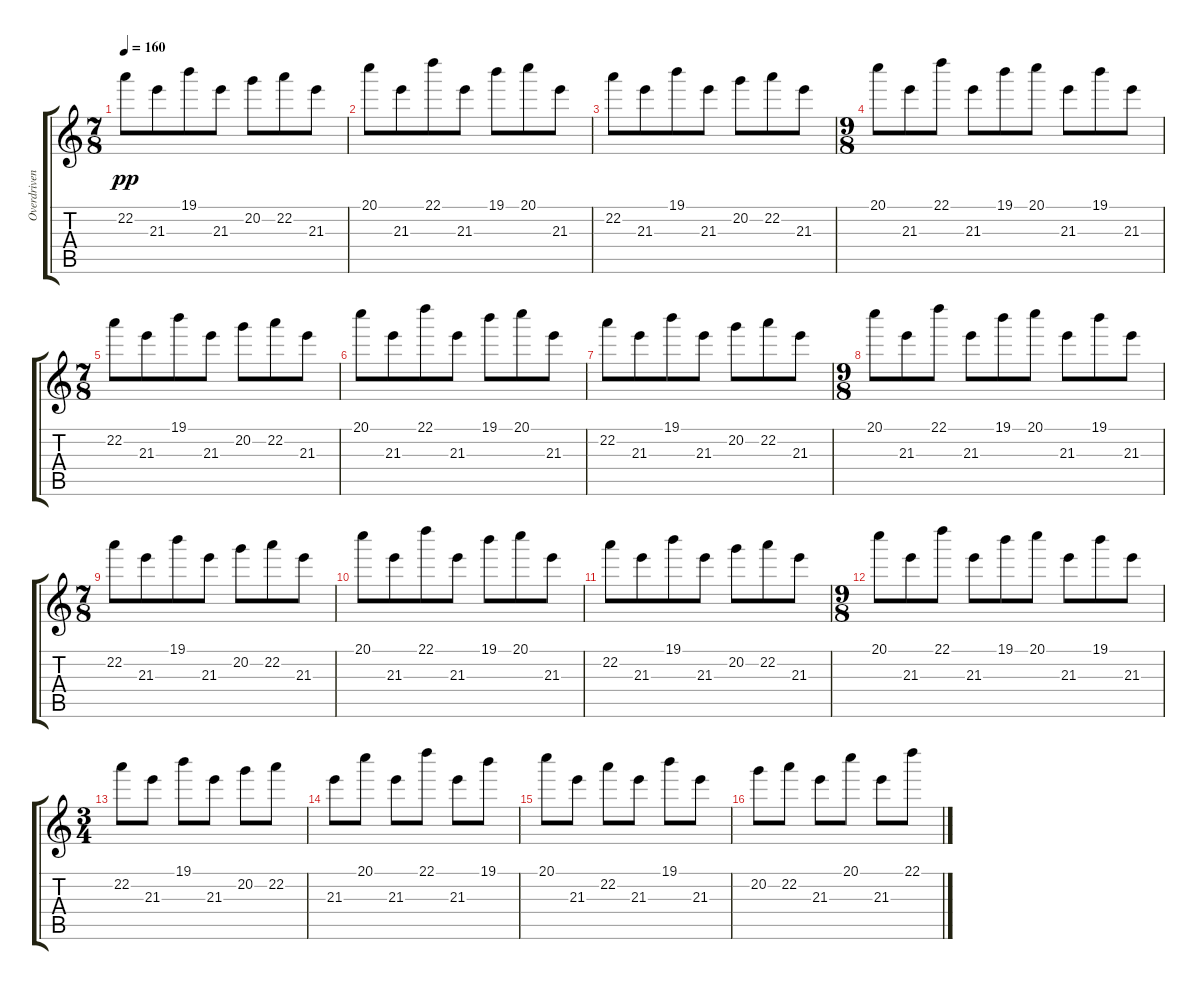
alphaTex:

\track ("Overdriven Guitar 1" "Overdriven") {instrument overdrivenguitar}
\staff {score tabs}
\tuning (E4 B3 G3 D3 A2 E2) {hide}
\ts (7 8)
\tempo 160
\clef g2
\ks c
22.2.8{dy pp} 21.3.8 19.1.8 21.3.8 20.2.8 22.2.8 21.3.8 |
20.1.8 21.3.8 22.1.8 21.3.8 19.1.8 20.1.8 21.3.8 |
22.2.8 21.3.8 19.1.8 21.3.8 20.2.8 22.2.8 21.3.8 |
\ts (9 8)
20.1.8 21.3.8 22.1.8 21.3.8 19.1.8 20.1.8 21.3.8 19.1.8 21.3.8 |
\ts (7 8)
22.2.8 21.3.8 19.1.8 21.3.8 20.2.8 22.2.8 21.3.8 |
20.1.8 21.3.8 22.1.8 21.3.8 19.1.8 20.1.8 21.3.8 |
22.2.8 21.3.8 19.1.8 21.3.8 20.2.8 22.2.8 21.3.8 |
\ts (9 8)
20.1.8 21.3.8 22.1.8 21.3.8 19.1.8 20.1.8 21.3.8 19.1.8 21.3.8 |
\ts (7 8)
22.2.8 21.3.8 19.1.8 21.3.8 20.2.8 22.2.8 21.3.8 |
20.1.8 21.3.8 22.1.8 21.3.8 19.1.8 20.1.8 21.3.8 |
22.2.8 21.3.8 19.1.8 21.3.8 20.2.8 22.2.8 21.3.8 |
\ts (9 8)
20.1.8 21.3.8 22.1.8 21.3.8 19.1.8 20.1.8 21.3.8 19.1.8 21.3.8 |
\ts (3 4)
22.2.8 21.3.8 19.1.8 21.3.8 20.2.8 22.2.8 |
21.3.8 20.1.8 21.3.8 22.1.8 21.3.8 19.1.8 |
20.1.8 21.3.8 22.2.8 21.3.8 19.1.8 21.3.8 |
20.2.8 22.2.8 21.3.8 20.1.8 21.3.8 22.1.8
